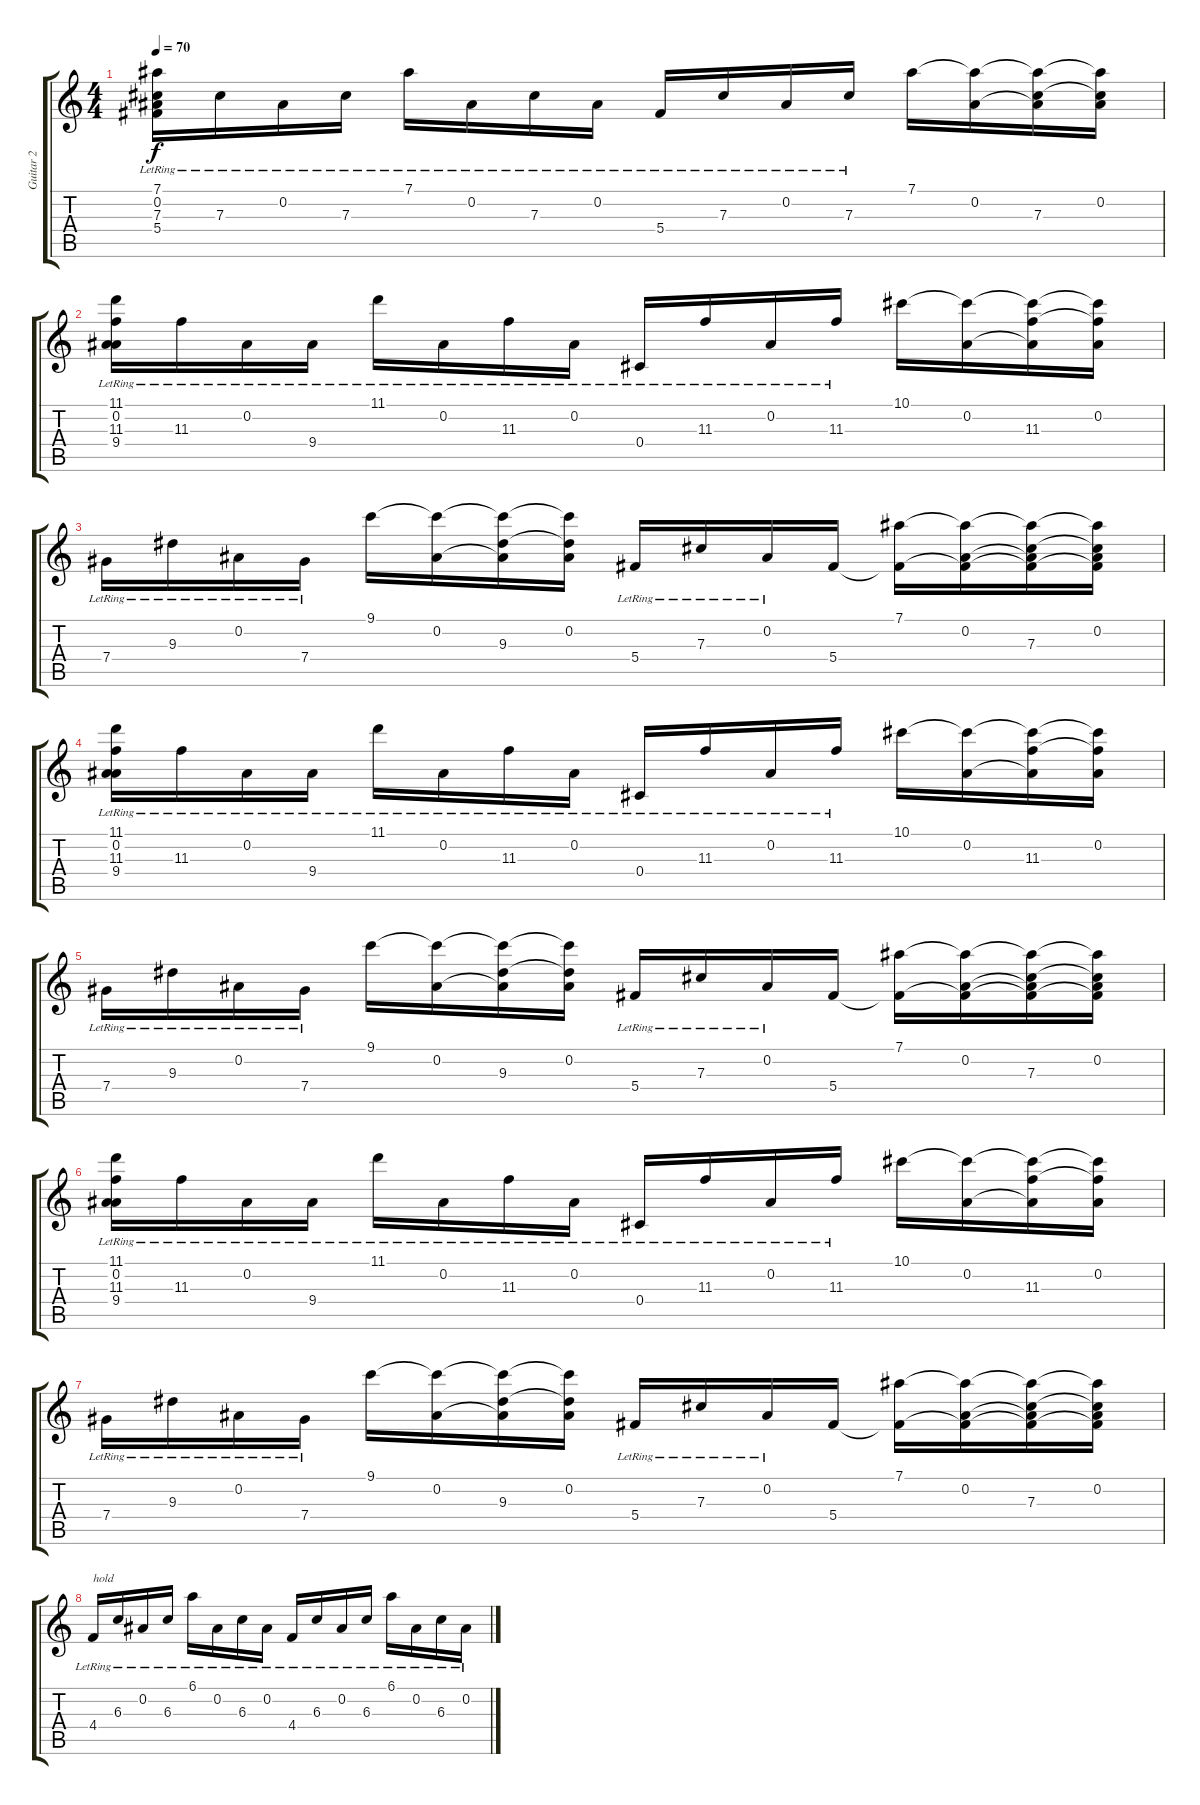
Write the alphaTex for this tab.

\track ("Guitar 2" "Guitar 2") {instrument overdrivenguitar}
\staff {score tabs}
\tuning (Eb4 Bb3 Gb3 Db3 Ab2 Eb2) {hide}
\ts (4 4)
\tempo 70
\clef g2
\ks c
(7.1{lr} 0.2{lr} 7.3{lr} 5.4{lr}).16{dy f} 7.3{lr}.16 0.2{lr}.16 7.3{lr}.16 7.1{lr}.16 0.2{lr}.16 7.3{lr}.16 0.2{lr}.16 5.4{lr}.16 7.3{lr}.16 0.2{lr}.16 7.3{lr}.16 7.1.16 (7.1{t} 0.2).16 (7.1{t} 0.2{t} 7.3).16 (7.1{t} 0.2 7.3{t}).16 |
(11.1{lr} 0.2{lr} 11.3{lr} 9.4{lr}).16 11.3{lr}.16 0.2{lr}.16 9.4{lr}.16 11.1{lr}.16 0.2{lr}.16 11.3{lr}.16 0.2{lr}.16 0.4{lr}.16 11.3{lr}.16 0.2{lr}.16 11.3{lr}.16 10.1.16 (10.1{t} 0.2).16 (10.1{t} 0.2{t} 11.3).16 (10.1{t} 0.2 11.3{t}).16 |
7.4{lr}.16 9.3{lr}.16 0.2{lr}.16 7.4{lr}.16 9.1.16 (9.1{t} 0.2).16 (9.1{t} 0.2{t} 9.3).16 (9.1{t} 0.2 9.3{t}).16 5.4{lr}.16 7.3{lr}.16 0.2{lr}.16 5.4.16 (7.1 5.4{t}).16 (7.1{t} 0.2 5.4{t}).16 (7.1{t} 0.2{t} 7.3 5.4{t}).16 (7.1{t} 0.2 7.3{t} 5.4{t}).16 |
(11.1{lr} 0.2{lr} 11.3{lr} 9.4{lr}).16 11.3{lr}.16 0.2{lr}.16 9.4{lr}.16 11.1{lr}.16 0.2{lr}.16 11.3{lr}.16 0.2{lr}.16 0.4{lr}.16 11.3{lr}.16 0.2{lr}.16 11.3{lr}.16 10.1.16 (10.1{t} 0.2).16 (10.1{t} 0.2{t} 11.3).16 (10.1{t} 0.2 11.3{t}).16 |
7.4{lr}.16 9.3{lr}.16 0.2{lr}.16 7.4{lr}.16 9.1.16 (9.1{t} 0.2).16 (9.1{t} 0.2{t} 9.3).16 (9.1{t} 0.2 9.3{t}).16 5.4{lr}.16 7.3{lr}.16 0.2{lr}.16 5.4.16 (7.1 5.4{t}).16 (7.1{t} 0.2 5.4{t}).16 (7.1{t} 0.2{t} 7.3 5.4{t}).16 (7.1{t} 0.2 7.3{t} 5.4{t}).16 |
(11.1{lr} 0.2{lr} 11.3{lr} 9.4{lr}).16 11.3{lr}.16 0.2{lr}.16 9.4{lr}.16 11.1{lr}.16 0.2{lr}.16 11.3{lr}.16 0.2{lr}.16 0.4{lr}.16 11.3{lr}.16 0.2{lr}.16 11.3{lr}.16 10.1.16 (10.1{t} 0.2).16 (10.1{t} 0.2{t} 11.3).16 (10.1{t} 0.2 11.3{t}).16 |
7.4{lr}.16 9.3{lr}.16 0.2{lr}.16 7.4{lr}.16 9.1.16 (9.1{t} 0.2).16 (9.1{t} 0.2{t} 9.3).16 (9.1{t} 0.2 9.3{t}).16 5.4{lr}.16 7.3{lr}.16 0.2{lr}.16 5.4.16 (7.1 5.4{t}).16 (7.1{t} 0.2 5.4{t}).16 (7.1{t} 0.2{t} 7.3 5.4{t}).16 (7.1{t} 0.2 7.3{t} 5.4{t}).16 |
4.4{lr}.16{txt "hold"} 6.3{lr}.16 0.2{lr}.16 6.3{lr}.16 6.1{lr}.16 0.2{lr}.16 6.3{lr}.16 0.2{lr}.16 4.4{lr}.16 6.3{lr}.16 0.2{lr}.16 6.3{lr}.16 6.1{lr}.16 0.2{lr}.16 6.3{lr}.16 0.2{lr}.16
